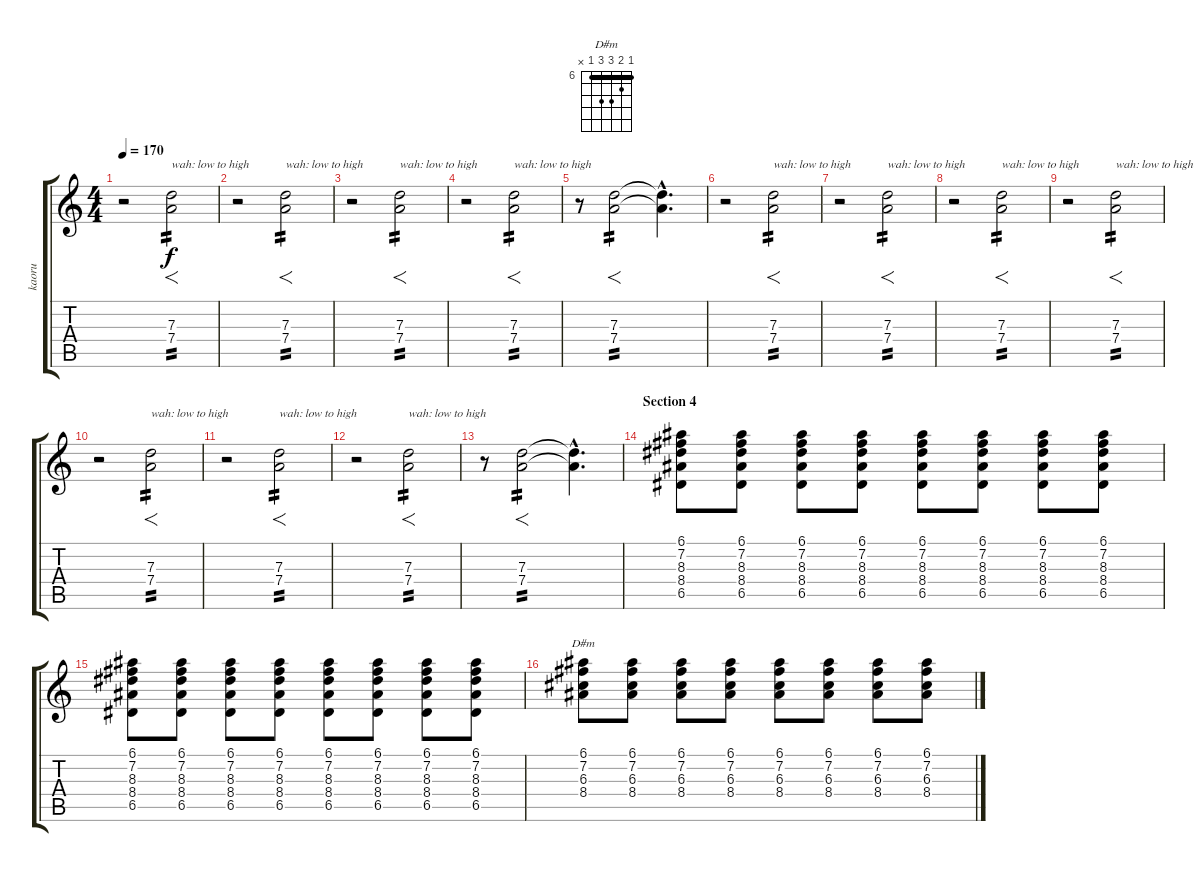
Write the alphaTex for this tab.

\track ("kaoru" "kaoru") {instrument overdrivenguitar}
\staff {score tabs}
\tuning (E4 B3 G3 D3 A2 E2) {hide}
\chord ("D#m" 6 7 8 8 6 x) {firstfret 6 barre 6}
\ts (4 4)
\tempo 170
\clef g2
\ks c
r.2{dy f} (7.3 7.4).2{f txt "wah: low to high" tp 2} |
r.2 (7.3 7.4).2{f txt "wah: low to high" tp 2} |
r.2 (7.3 7.4).2{f txt "wah: low to high" tp 2} |
r.2 (7.3 7.4).2{f txt "wah: low to high" tp 2} |
r.8 (7.3 7.4).2{f tp 2} (7.3{hac t} 7.4{hac t}).4{d} |
r.2 (7.3 7.4).2{f txt "wah: low to high" tp 2} |
r.2 (7.3 7.4).2{f txt "wah: low to high" tp 2} |
r.2 (7.3 7.4).2{f txt "wah: low to high" tp 2} |
r.2 (7.3 7.4).2{f txt "wah: low to high" tp 2} |
r.2 (7.3 7.4).2{f txt "wah: low to high" tp 2} |
r.2 (7.3 7.4).2{f txt "wah: low to high" tp 2} |
r.2 (7.3 7.4).2{f txt "wah: low to high" tp 2} |
r.8 (7.3 7.4).2{f tp 2} (7.3{hac t} 7.4{hac t}).4{d} |
\section ("" "Section 4")
(6.1 7.2 8.3 8.4 6.5).8{volume 11} (6.1 7.2 8.3 8.4 6.5).8 (6.1 7.2 8.3 8.4 6.5).8 (6.1 7.2 8.3 8.4 6.5).8 (6.1 7.2 8.3 8.4 6.5).8 (6.1 7.2 8.3 8.4 6.5).8 (6.1 7.2 8.3 8.4 6.5).8 (6.1 7.2 8.3 8.4 6.5).8 |
(6.1 7.2 8.3 8.4 6.5).8{volume 11} (6.1 7.2 8.3 8.4 6.5).8 (6.1 7.2 8.3 8.4 6.5).8 (6.1 7.2 8.3 8.4 6.5).8 (6.1 7.2 8.3 8.4 6.5).8 (6.1 7.2 8.3 8.4 6.5).8 (6.1 7.2 8.3 8.4 6.5).8 (6.1 7.2 8.3 8.4 6.5).8 |
(6.1 7.2 6.3 8.4).8{ch "D#m"} (6.1 7.2 6.3 8.4).8 (6.1 7.2 6.3 8.4).8 (6.1 7.2 6.3 8.4).8 (6.1 7.2 6.3 8.4).8 (6.1 7.2 6.3 8.4).8 (6.1 7.2 6.3 8.4).8 (6.1 7.2 6.3 8.4).8
